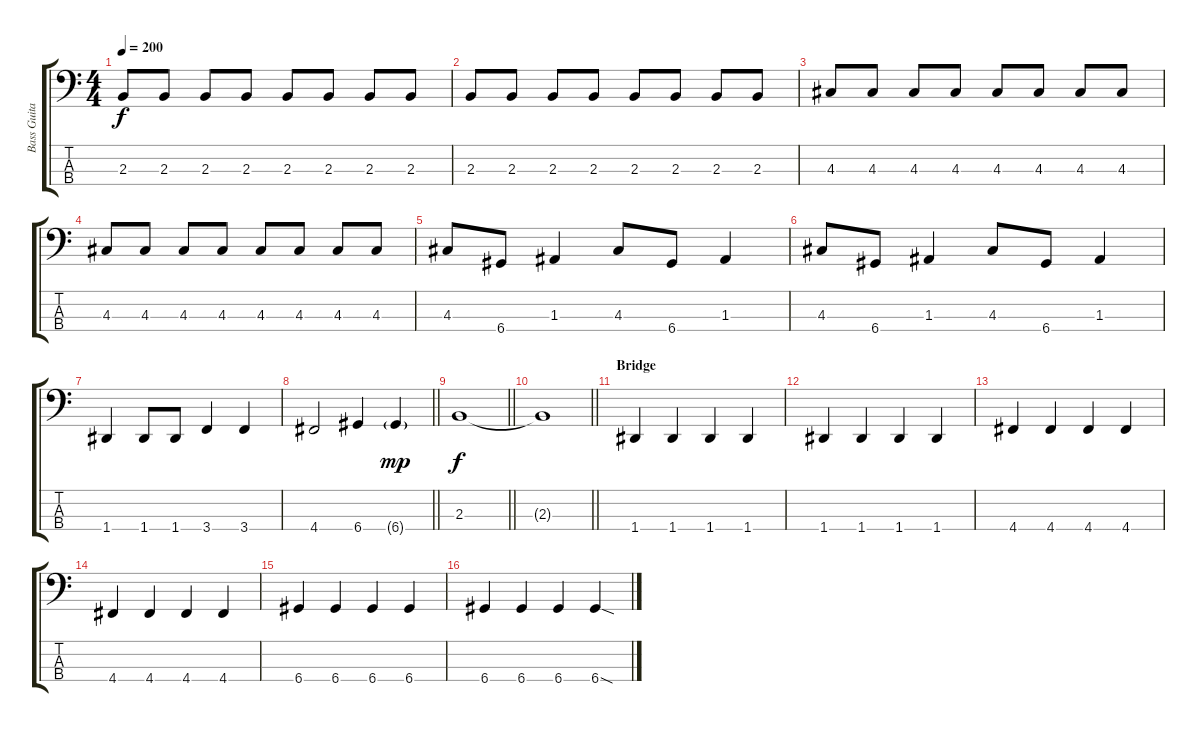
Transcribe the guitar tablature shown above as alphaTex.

\track ("Bass Guitar" "Bass Guita") {instrument slapbass2}
\staff {score tabs}
\tuning (G2 D2 A1 D1) {hide}
\ts (4 4)
\tempo 200
\clef f4
\ks c
2.3.8{dy f} 2.3.8 2.3.8 2.3.8 2.3.8 2.3.8 2.3.8 2.3.8 |
2.3.8 2.3.8 2.3.8 2.3.8 2.3.8 2.3.8 2.3.8 2.3.8 |
4.3.8 4.3.8 4.3.8 4.3.8 4.3.8 4.3.8 4.3.8 4.3.8 |
4.3.8 4.3.8 4.3.8 4.3.8 4.3.8 4.3.8 4.3.8 4.3.8 |
4.3.8 6.4.8 1.3.4 4.3.8 6.4.8 1.3.4 |
4.3.8 6.4.8 1.3.4 4.3.8 6.4.8 1.3.4 |
1.4.4 1.4.8 1.4.8 3.4.4 3.4.4 |
\barLineRight lightlight
4.4.2 6.4.4 6.4{g}.4{dy mp} |
\barLineRight lightlight
2.3.1{dy f} |
\barLineRight lightlight
2.3{t}.1 |
\section ("" "Bridge")
1.4.4 1.4.4 1.4.4 1.4.4 |
1.4.4 1.4.4 1.4.4 1.4.4 |
4.4.4 4.4.4 4.4.4 4.4.4 |
4.4.4 4.4.4 4.4.4 4.4.4 |
6.4.4 6.4.4 6.4.4 6.4.4 |
6.4.4 6.4.4 6.4.4 6.4{sod}.4
